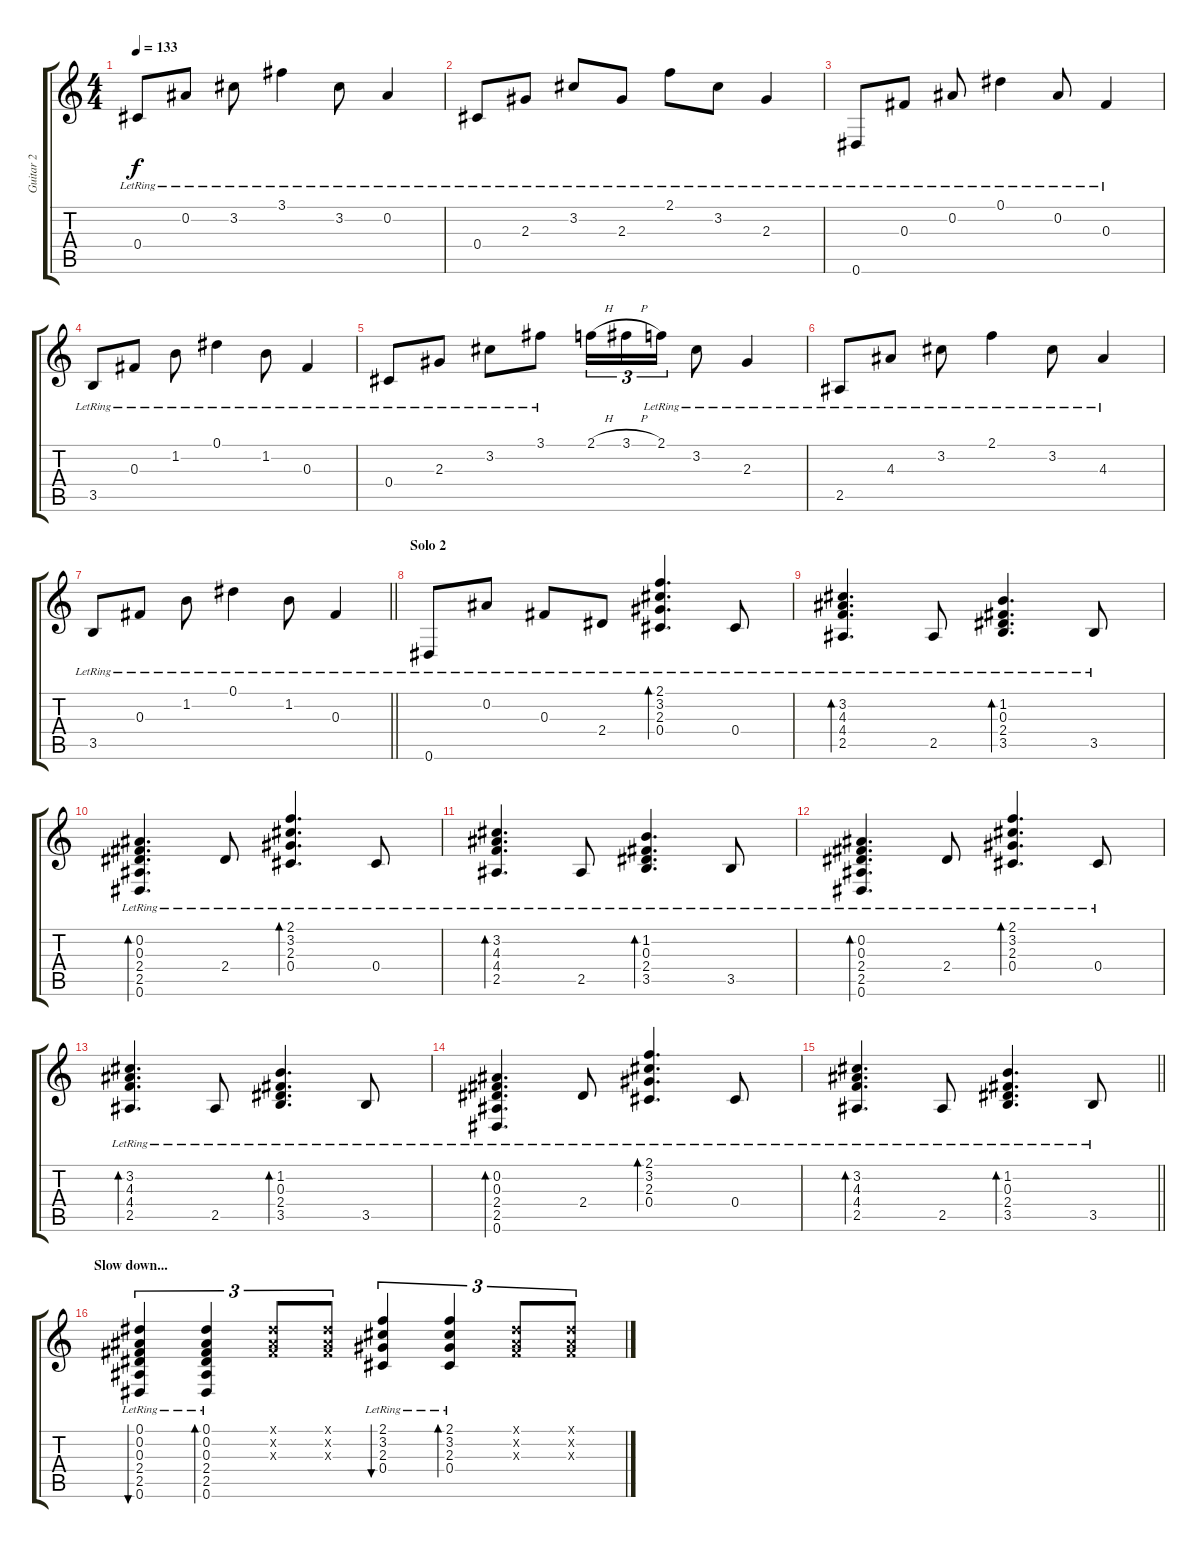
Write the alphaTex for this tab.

\track ("Guitar 2" "Guitar 2") {instrument acousticguitarsteel}
\staff {score tabs}
\tuning (Eb4 Bb3 Gb3 Db3 Ab2 Eb2) {hide}
\ts (4 4)
\tempo 133
\clef g2
\ks c
0.4{lr}.8{dy f} 0.2{lr}.8 3.2{lr}.8 3.1{lr}.4 3.2{lr}.8 0.2{lr}.4 |
0.4{lr}.8 2.3{lr}.8 3.2{lr}.8 2.3{lr}.8 2.1{lr}.8 3.2{lr}.8 2.3{lr}.4 |
0.6{lr}.8 0.3{lr}.8 0.2{lr}.8 0.1{lr}.4 0.2{lr}.8 0.3{lr}.4 |
3.5{lr}.8 0.3{lr}.8 1.2{lr}.8 0.1{lr}.4 1.2{lr}.8 0.3{lr}.4 |
0.4{lr}.8 2.3{lr}.8 3.2{lr}.8 3.1{lr}.8 2.1{h}.16{tu (3 2)} 3.1{h}.16{tu (3 2)} 2.1{lr}.16{tu (3 2)} 3.2{lr}.8 2.3{lr}.4 |
2.5{lr}.8 4.3{lr}.8 3.2{lr}.8 2.1{lr}.4 3.2{lr}.8 4.3{lr}.4 |
\barLineRight lightlight
3.5{lr}.8 0.3{lr}.8 1.2{lr}.8 0.1{lr}.4 1.2{lr}.8 0.3{lr}.4 |
\section ("" "Solo 2")
0.6{lr}.8 0.2{lr}.8 0.3{lr}.8 2.4{lr}.8 (2.1 3.2 2.3 0.4{lr}).4{d bd 120} 0.4{lr}.8 |
(3.2 4.3 4.4 2.5{lr}).4{d bd 120} 2.5{lr}.8 (1.2{lr} 0.3{lr} 2.4{lr} 3.5{lr}).4{d bd 120} 3.5{lr}.8 |
(0.2 0.3 2.4 2.5 0.6{lr}).4{d bd 120} 2.4{lr}.8 (2.1 3.2 2.3 0.4{lr}).4{d bd 120} 0.4{lr}.8 |
(3.2 4.3 4.4 2.5{lr}).4{d bd 120} 2.5{lr}.8 (1.2{lr} 0.3{lr} 2.4{lr} 3.5{lr}).4{d bd 120} 3.5{lr}.8 |
(0.2 0.3 2.4 2.5 0.6{lr}).4{d bd 120} 2.4{lr}.8 (2.1 3.2 2.3 0.4{lr}).4{d bd 120} 0.4{lr}.8 |
(3.2 4.3 4.4 2.5{lr}).4{d bd 120} 2.5{lr}.8 (1.2{lr} 0.3{lr} 2.4{lr} 3.5{lr}).4{d bd 120} 3.5{lr}.8 |
(0.2 0.3 2.4 2.5 0.6{lr}).4{d bd 120} 2.4{lr}.8 (2.1 3.2 2.3 0.4{lr}).4{d bd 120} 0.4{lr}.8 |
\barLineRight lightlight
(3.2 4.3 4.4 2.5{lr}).4{d bd 120} 2.5{lr}.8 (1.2{lr} 0.3{lr} 2.4{lr} 3.5{lr}).4{d bd 120} 3.5{lr}.8 |
\section ("" "Slow down...")
(0.1{lr} 0.2{lr} 0.3{lr} 2.4{lr} 2.5{lr} 0.6{lr}).4{tu (3 2) bu 30} (0.1{lr} 0.2{lr} 0.3{lr} 2.4{lr} 2.5{lr} 0.6{lr}).4{tu (3 2) bd 60} (0.1{x} 0.2{x} 0.3{x}).8{tu (3 2)} (0.1{x} 0.2{x} 0.3{x}).8{tu (3 2)} (2.1{lr} 3.2{lr} 2.3{lr} 0.4{lr}).4{tu (3 2) bu 30} (2.1{lr} 3.2{lr} 2.3{lr} 0.4{lr}).4{tu (3 2) bd 60} (0.1{x} 0.2{x} 0.3{x}).8{tu (3 2)} (0.1{x} 0.2{x} 0.3{x}).8{tu (3 2)}
